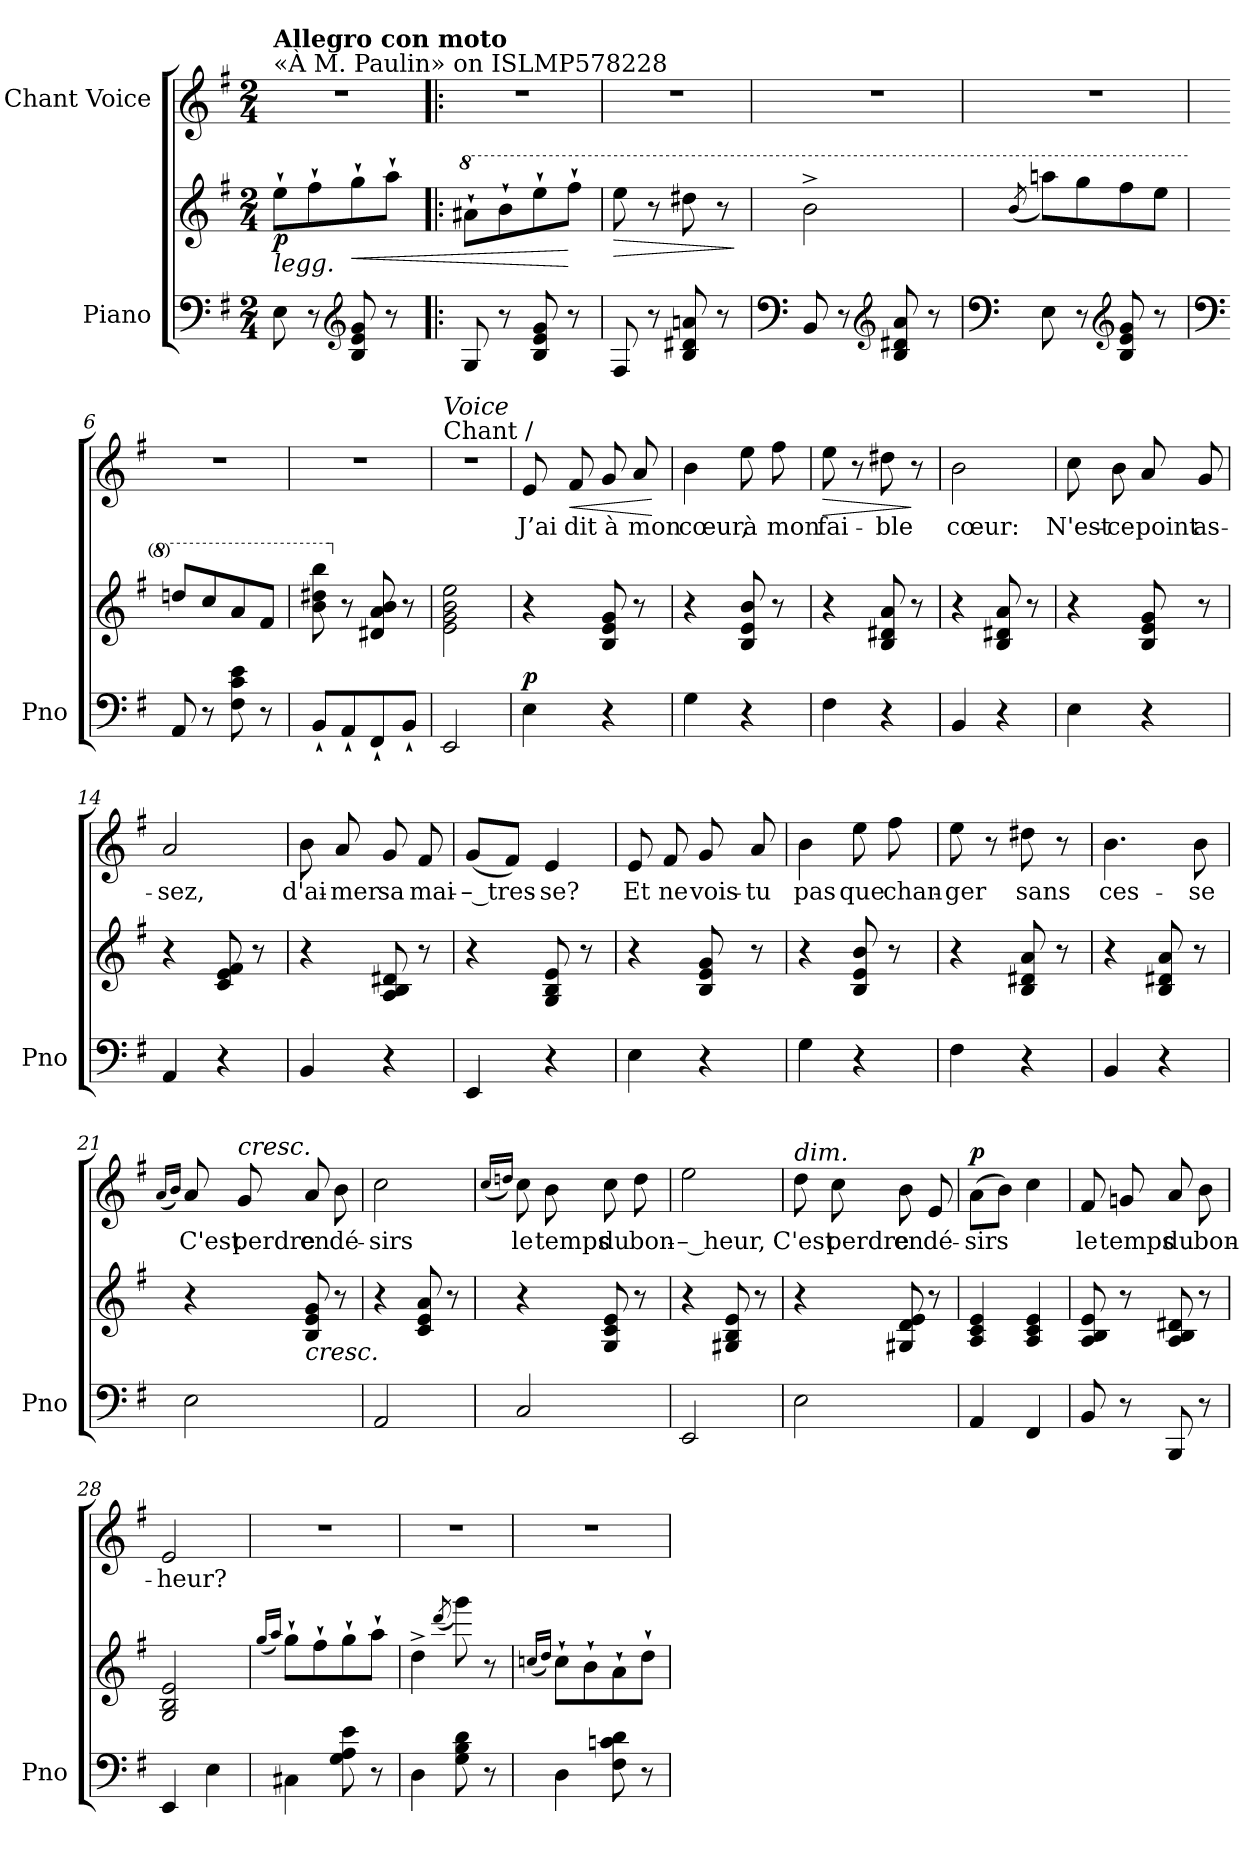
**kern	**kern	**dynam	**kern	**text	**dynam
*part2	*part2	*part2	*part1	*part1	*part1
*staff3	*staff2	*staff2/3	*staff1	*staff1	*staff1
*I"Piano	*	*	*I"Chant Voice	*	*
*I'Pno	*	*	*	*	*
*clefF4	*clefG2	*	*clefG2	*	*
*k[f#]	*k[f#]	*	*k[f#]	*	*
*M2/4	*M2/4	*	*M2/4	*	*
=1	=1	=1	=1	=1	=1
!	!	!	!LO:TX:a:t=«À M. Paulin» on ISLMP578228	!	!
!	!	!	!LO:TX:a:B:t=Allegro con moto	!	!
!	!LO:TX:b:i:t=legg.	!	!	!	!
!	!	!LO:DY:b	!	!	!
8E\	8ee`\L	p	2r	.	.
8r	8ff#`\	.	.	.	.
*clefG2	*	*	*	*	*
!	!	!LO:HP:b	!	!	!
8B/ 8e/ 8g/	8gg`\	<	.	.	.
8r	8aa`\J	.	.	.	.
=2!|:	=2!|:	=2!|:	=2!|:	=2!|:	=2!|:
*	*8va	*	*	*	*
8G/	8aa#X`\L	.	2r	.	.
8r	8bb`\	.	.	.	.
8B/ 8e/ 8g/	8eee`\	.	.	.	.
8r	8fff#`\J	[	.	.	.
=3	=3	=3	=3	=3	=3
!	!	!LO:HP:b	!	!	!
8F#/	8eee\	>	2r	.	.
8r	8r	.	.	.	.
8B/ 8d#X/ 8an/	8ddd#X\	.	.	.	.
8r	8r	.	.	.	.
.	.	]	.	.	.
=4	=4	=4	=4	=4	=4
*clefF4	*	*	*	*	*
8BB/	2bb^\	.	2r	.	.
8r	.	.	.	.	.
*clefG2	*	*	*	*	*
8B/ 8d#X/ 8a/	.	.	.	.	.
8r	.	.	.	.	.
=5	=5	=5	=5	=5	=5
*clefF4	*	*	*	*	*
.	(<8qbb/	.	.	.	.
8E\	8aaan\L)	.	2r	.	.
8r	8ggg\	.	.	.	.
*clefG2	*	*	*	*	*
8B/ 8e/ 8g/	8fff#\	.	.	.	.
8r	8eee\J	.	.	.	.
=6	=6	=6	=6	=6	=6
*clefF4	*	*	*	*	*
8AA/	8dddn/L	.	2r	.	.
8r	8ccc/	.	.	.	.
8F#\ 8c\ 8e\	8aa/	.	.	.	.
8r	8ff#/J	.	.	.	.
=7	=7	=7	=7	=7	=7
8BB`/L	8bb\ 8ddd#X\ 8bbb\	.	2r	.	.
*	*X8va	*	*	*	*
8AA`/	8r	.	.	.	.
8FF#`/	8d#X/ 8a/ 8b/	.	.	.	.
8BB`/J	8r	.	.	.	.
!!LO:LB:g=z
=8	=8	=8	=8	=8	=8
!	!	!	!LO:TX:a:t=Chant /	!	!
!	!	!	!LO:TX:a:i:t=Voice	!	!
2EE/	2e\ 2g\ 2b\ 2ee\	.	2r	.	.
=9	=9	=9	=9	=9	=9
!	!	!LO:DY:a=2	!	!LO:LY:b	!LO:DY:a
!	!	!	!	!	!LO:DY:n=1:a
4E\	4r	p	8e/	J’ai	p other-dynamics
!	!	!	!	!LO:LY:b	!LO:HP:b
.	.	.	8f#/	dit	<
!	!	!	!	!LO:LY:b	!
4r	8B/ 8e/ 8g/	.	8g/	à	.
!	!	!	!	!LO:LY:b	!
.	8r	.	8a/	mon	.
.	.	.	.	.	[
=10	=10	=10	=10	=10	=10
!	!	!	!	!LO:LY:b	!
4G\	4r	.	4b\	cœur,	.
!	!	!	!	!LO:LY:b	!
4r	8B/ 8e/ 8b/	.	8ee\	à	.
!	!	!	!	!LO:LY:b	!
.	8r	.	8ff#\	mon	.
=11	=11	=11	=11	=11	=11
!	!	!	!	!LO:LY:b	!LO:HP:b
4F#\	4r	.	8ee\	fai-	>
.	.	.	8r	.	.
!	!	!	!	!LO:LY:b	!
4r	8B/ 8d#X/ 8a/	.	8dd#X\	-ble	.
.	8r	.	8r	.	]
=12	=12	=12	=12	=12	=12
!	!	!	!	!LO:LY:b	!
4BB/	4r	.	2b\	cœur:	.
4r	8B/ 8d#X/ 8a/	.	.	.	.
.	8r	.	.	.	.
=13	=13	=13	=13	=13	=13
!	!	!	!	!LO:LY:b	!
4E\	4r	.	8cc\	N'est-	.
!	!	!	!	!LO:LY:b	!
.	.	.	8b\	-ce	.
!	!	!	!	!LO:LY:b	!
4r	8B/ 8e/ 8g/	.	8a/	point	.
!	!	!	!	!LO:LY:b	!
.	8r	.	8g/	as-	.
=14	=14	=14	=14	=14	=14
!	!	!	!	!LO:LY:b	!
4AA/	4r	.	2a/	-sez,	.
4r	8c/ 8e/ 8f#/	.	.	.	.
.	8r	.	.	.	.
=15	=15	=15	=15	=15	=15
!	!	!	!	!LO:LY:b	!
4BB/	4r	.	8b\	d'ai-	.
!	!	!	!	!LO:LY:b	!
.	.	.	8a/	-mer	.
!	!	!	!	!LO:LY:b	!
4r	8A/ 8B/ 8d#X/	.	8g/	sa	.
!	!	!	!	!LO:LY:b	!
.	8r	.	8f#/	mai-	.
!!LO:LB:g=z
=16	=16	=16	=16	=16	=16
!	!	!	!	!LO:LY:b	!
4EE/	4r	.	(<8g/L	-– tres-	.
.	.	.	8f#/J)	.	.
!	!	!	!	!LO:LY:b	!
4r	8G/ 8B/ 8e/	.	4e/	-se?	.
.	8r	.	.	.	.
=17	=17	=17	=17	=17	=17
!	!	!	!	!LO:LY:b	!
4E\	4r	.	8e/	Et	.
!	!	!	!	!LO:LY:b	!
.	.	.	8f#/	ne	.
!	!	!	!	!LO:LY:b	!
4r	8B/ 8e/ 8g/	.	8g/	vois-	.
!	!	!	!	!LO:LY:b	!
.	8r	.	8a/	-tu	.
=18	=18	=18	=18	=18	=18
!	!	!	!	!LO:LY:b	!
4G\	4r	.	4b\	pas	.
!	!	!	!	!LO:LY:b	!
4r	8B/ 8e/ 8b/	.	8ee\	que	.
!	!	!	!	!LO:LY:b	!
.	8r	.	8ff#\	chan-	.
=19	=19	=19	=19	=19	=19
!	!	!	!	!LO:LY:b	!
4F#\	4r	.	8ee\	-ger	.
.	.	.	8r	.	.
!	!	!	!	!LO:LY:b	!
4r	8B/ 8d#X/ 8a/	.	8dd#X\	sans	.
.	8r	.	8r	.	.
=20	=20	=20	=20	=20	=20
!	!	!	!	!LO:LY:b	!
4BB/	4r	.	4.b\	ces-	.
4r	8B/ 8d#X/ 8a/	.	.	.	.
!	!	!	!	!LO:LY:b	!
.	8r	.	8b\	-se	.
=21	=21	=21	=21	=21	=21
.	.	.	(<16qa/LL	.	.
.	.	.	16qb/JJ)	.	.
!	!	!	!	!LO:LY:b	!
2E\	4r	.	8a/	C'est	.
!	!	!	!LO:TX:a:i:t=cresc.	!	!
!	!	!	!	!LO:LY:b	!
.	.	.	8g/	perdre	.
!	!LO:TX:b:i:t=cresc.	!	!	!	!
!	!	!	!	!LO:LY:b	!
.	8B/ 8e/ 8g/	.	8a/	en	.
!	!	!	!	!LO:LY:b	!
.	8r	.	8b\	dé-	.
=22	=22	=22	=22	=22	=22
!	!	!	!	!LO:LY:b	!
2AA/	4r	.	2cc\	-sirs	.
.	8c/ 8e/ 8a/	.	.	.	.
.	8r	.	.	.	.
=23	=23	=23	=23	=23	=23
.	.	.	(<16qcc/LL	.	.
.	.	.	16qddn/JJ)	.	.
!	!	!	!	!LO:LY:b	!
2C/	4r	.	8cc\	le	.
!	!	!	!	!LO:LY:b	!
.	.	.	8b\	temps	.
!	!	!	!	!LO:LY:b	!
.	8G/ 8c/ 8e/	.	8cc\	du	.
!	!	!	!	!LO:LY:b	!
.	8r	.	8dd\	bon-	.
!!LO:PB:g=z
=24	=24	=24	=24	=24	=24
!	!	!	!	!LO:LY:b	!
2EE/	4r	.	2ee\	-– heur,	.
.	8G#X/ 8B/ 8e/	.	.	.	.
.	8r	.	.	.	.
=25	=25	=25	=25	=25	=25
!	!	!	!LO:TX:a:i:t=dim.	!	!
!	!	!	!	!LO:LY:b	!
2E\	4r	.	8dd\	C'est	.
!	!	!	!	!LO:LY:b	!
.	.	.	8cc\	perdre	.
!	!	!	!	!LO:LY:b	!
.	8G#X/ 8d/ 8e/	.	8b\	en	.
!	!	!	!	!LO:LY:b	!
.	8r	.	8e/	dé-	.
=26	=26	=26	=26	=26	=26
!	!	!	!	!LO:LY:b	!LO:DY:a
4AA/	4A/ 4c/ 4e/	.	(>8a\L	-sirs	p
.	.	.	8b\J)	.	.
4FF#/	4A/ 4c/ 4e/	.	4cc\	.	.
=27	=27	=27	=27	=27	=27
!	!	!	!	!LO:LY:b	!
8BB/	8A/ 8B/ 8e/	.	8f#/	le	.
!	!	!	!	!LO:LY:b	!
8r	8r	.	8gn/	temps	.
!	!	!	!	!LO:LY:b	!
8BBB/	8A/ 8B/ 8d#X/	.	8a/	du	.
!	!	!	!	!LO:LY:b	!
8r	8r	.	8b\	bon-	.
=28	=28	=28	=28	=28	=28
!	!	!	!	!LO:LY:b	!
4EE/	2G/ 2B/ 2e/	.	2e/	-heur?	.
4E\	.	.	.	.	.
=29	=29	=29	=29	=29	=29
.	(<16qgg/LL	.	.	.	.
.	16qaa/JJ)	.	.	.	.
4C#X\	8gg`\L	.	2r	.	.
.	8ff#`\	.	.	.	.
8G\ 8A\ 8e\	8gg`\	.	.	.	.
8r	8aa`\J	.	.	.	.
=30	=30	=30	=30	=30	=30
4D\	4dd^\	.	2r	.	.
.	(<8qddd/	.	.	.	.
8G\ 8B\ 8d\	8ggg\)	.	.	.	.
8r	8r	.	.	.	.
=31	=31	=31	=31	=31	=31
.	(<16qccn/LL	.	.	.	.
.	16qdd/JJ)	.	.	.	.
4D\	8cc`\L	.	2r	.	.
.	8b`\	.	.	.	.
8F#\ 8cn\ 8d\	8a`\	.	.	.	.
8r	8dd`\J	.	.	.	.
=	=	=	=	=	=
*-	*-	*-	*-	*-	*-
